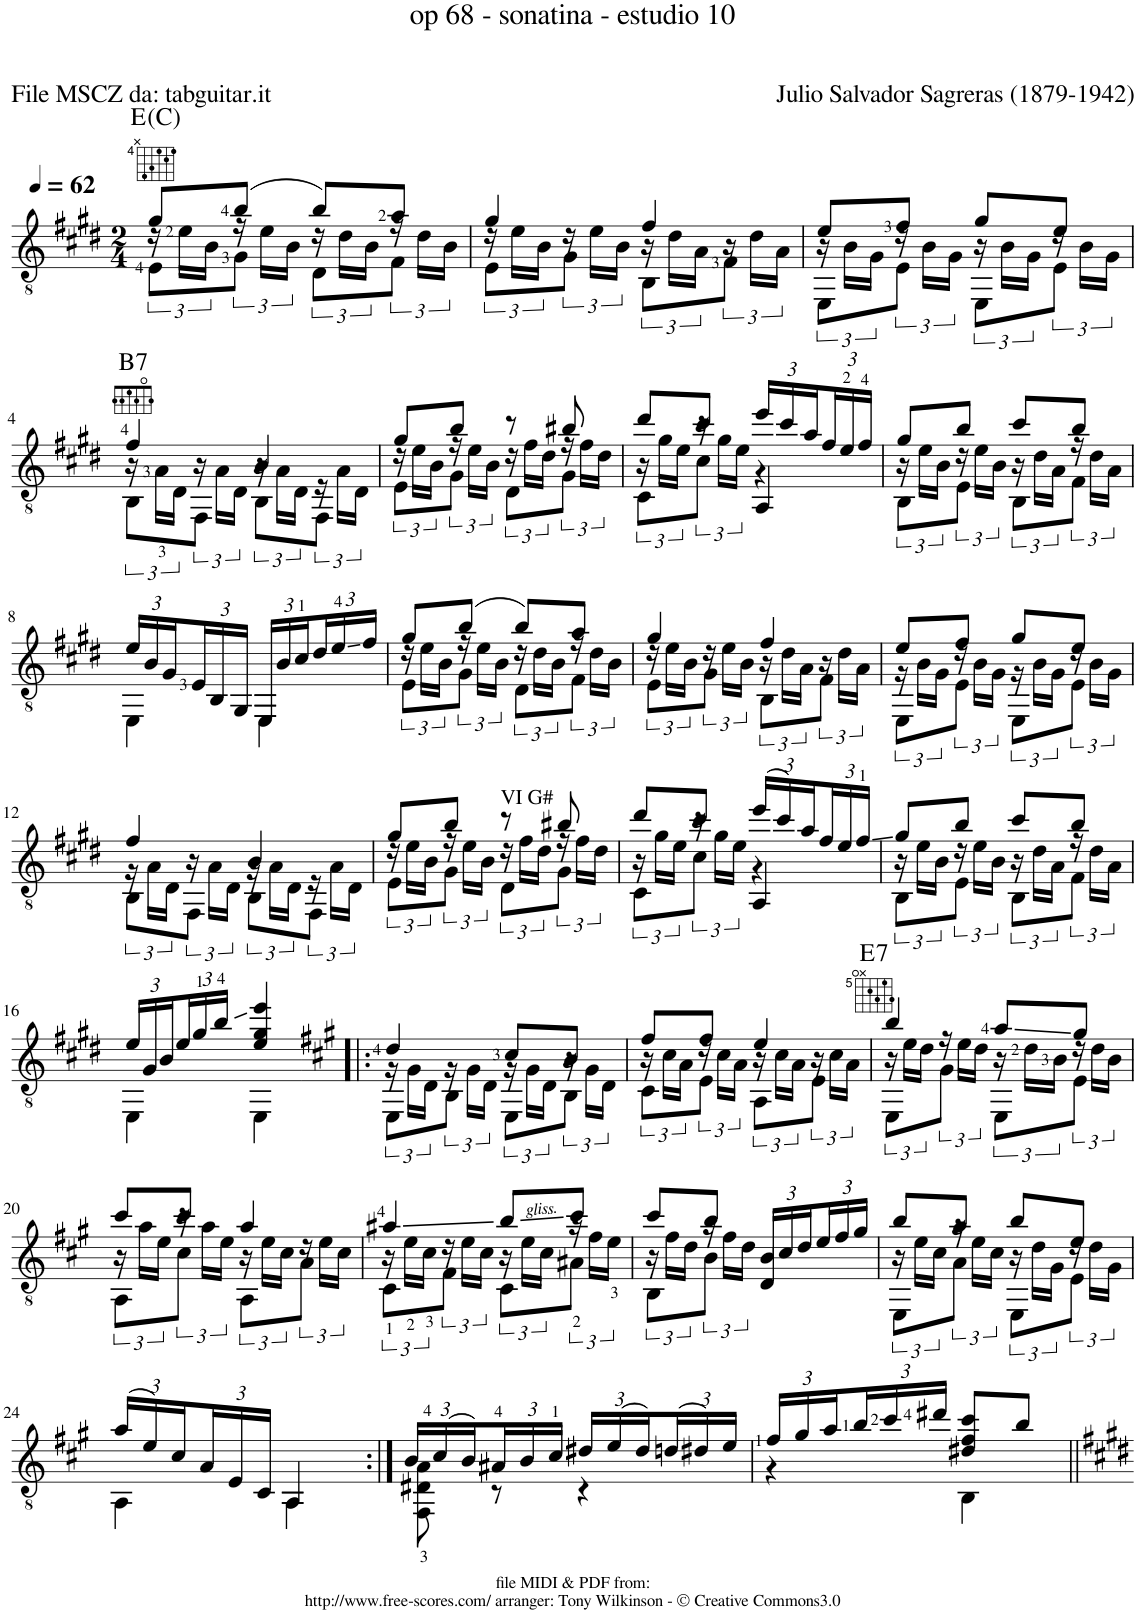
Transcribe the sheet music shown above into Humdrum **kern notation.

**kern	**harte
*part1	*part1
*staff1	*
*I"Guitar	*
*I'Guit.	*
*clefGv2	*
*k[f#c#g#d#]	*
*M2/4	*
*MM62	*
=1	=1
*^	*
*	*^	*
8g#/L	24r	8E\L	E:maj
.	24e\LL	.	.
.	24B\JJ	.	.
(8b/J	24r	8G#\J	.
.	24e\LL	.	.
.	24B\JJ	.	.
8b/L)	24r	8D#\L	.
.	24d#\LL	.	.
.	24B\JJ	.	.
8a/J	24r	8F#\J	.
.	24d#\LL	.	.
.	24B\JJ	.	.
=2	=2	=2	=2
4g#/	24r	8E\L	.
.	24e\LL	.	.
.	24B\JJ	.	.
.	24r	8G#\J	.
.	24e\LL	.	.
.	24B\JJ	.	.
4f#/	24r	8BB\L	.
.	24d#\LL	.	.
.	24A\JJ	.	.
.	24r	8F#\J	.
.	24d#\LL	.	.
.	24A\JJ	.	.
=3	=3	=3	=3
8e/L	24r	8EE\L	.
.	24B\LL	.	.
.	24G#\JJ	.	.
8f#/J	24r	8E\J	.
.	24B\LL	.	.
.	24G#\JJ	.	.
8g#/L	24r	8EE\L	.
.	24B\LL	.	.
.	24G#\JJ	.	.
8e/J	24r	8E\J	.
.	24B\LL	.	.
.	24G#\JJ	.	.
!!LO:LB:g=z	!!	!!
=4	=4	=4	=4
!	!	!	!LO:H:kt=7
4f#/	24r	8BB\L	B:7
.	24A\LL	.	.
.	24D#\JJ	.	.
.	24r	8FF#\J	.
.	24A\LL	.	.
.	24D#\JJ	.	.
4B/	24r	8BB\L	.
.	24A\LL	.	.
.	24D#\JJ	.	.
.	24r	8FF#\J	.
.	24A\LL	.	.
.	24D#\JJ	.	.
=5	=5	=5	=5
8g#/L	24r	8E\L	.
.	24e\LL	.	.
.	24B\JJ	.	.
8b/J	24r	8G#\J	.
.	24e\LL	.	.
.	24B\JJ	.	.
8r	24r	8D#\L	.
.	24f#\LL	.	.
.	24d#\JJ	.	.
8b#X/	24r	8G#\J	.
.	24f#\LL	.	.
.	24d#\JJ	.	.
=6	=6	=6	=6
8dd#/L	24r	8C#\L	.
.	24g#\LL	.	.
.	24e\JJ	.	.
8cc#/J	24r	8c#\J	.
.	24g#\LL	.	.
.	24e\JJ	.	.
*Xbrackettup	*	*	*
24ee/LL	4r	4AA/	.
24cc#/	.	.	.
24a/	.	.	.
24f#/	.	.	.
24e/	.	.	.
24f#/JJ	.	.	.
=7	=7	=7	=7
*	*brackettup	*	*
8g#/L	24r	8BB\L	.
.	24e\LL	.	.
.	24B\JJ	.	.
8b/J	24r	8E\J	.
.	24e\LL	.	.
.	24B\JJ	.	.
8cc#/L	24r	8BB\L	.
.	24d#\LL	.	.
.	24A\JJ	.	.
8b/J	24r	8F#\J	.
.	24d#\LL	.	.
.	24A\JJ	.	.
*v	*v	*v	*
!!LO:LB:g=z
=8	=8
*Xbrackettup	*
*^	*
24e/LL	4EE\	.
24B/	.	.
24G#/	.	.
24E/	.	.
24BB/	.	.
24GG#/JJ	.	.
24EE/LL	4EE\	.
24B/	.	.
24c#/	.	.
24d#/	.	.
24e/	.	.
24f#/JJ	.	.
=9	=9	=9
*	*brackettup	*
*	*^	*
8g#/L	24r	8E\L	.
.	24e\LL	.	.
.	24B\JJ	.	.
(8b/J	24r	8G#\J	.
.	24e\LL	.	.
.	24B\JJ	.	.
8b/L)	24r	8D#\L	.
.	24d#\LL	.	.
.	24B\JJ	.	.
8a/J	24r	8F#\J	.
.	24d#\LL	.	.
.	24B\JJ	.	.
=10	=10	=10	=10
4g#/	24r	8E\L	.
.	24e\LL	.	.
.	24B\JJ	.	.
.	24r	8G#\J	.
.	24e\LL	.	.
.	24B\JJ	.	.
4f#/	24r	8BB\L	.
.	24d#\LL	.	.
.	24A\JJ	.	.
.	24r	8F#\J	.
.	24d#\LL	.	.
.	24A\JJ	.	.
=11	=11	=11	=11
8e/L	24r	8EE\L	.
.	24B\LL	.	.
.	24G#\JJ	.	.
8f#/J	24r	8E\J	.
.	24B\LL	.	.
.	24G#\JJ	.	.
8g#/L	24r	8EE\L	.
.	24B\LL	.	.
.	24G#\JJ	.	.
8e/J	24r	8E\J	.
.	24B\LL	.	.
.	24G#\JJ	.	.
!!LO:LB:g=z	!!	!!
=12	=12	=12	=12
4f#/	24r	8BB\L	.
.	24A\LL	.	.
.	24D#\JJ	.	.
.	24r	8FF#\J	.
.	24A\LL	.	.
.	24D#\JJ	.	.
4B/	24r	8BB\L	.
.	24A\LL	.	.
.	24D#\JJ	.	.
.	24r	8FF#\J	.
.	24A\LL	.	.
.	24D#\JJ	.	.
=13	=13	=13	=13
8g#/L	24r	8E\L	.
.	24e\LL	.	.
.	24B\JJ	.	.
8b/J	24r	8G#\J	.
.	24e\LL	.	.
.	24B\JJ	.	.
!LO:TX:a:t=VI G#	!	!	!
8r	24r	8D#\L	.
.	24f#\LL	.	.
.	24d#\JJ	.	.
8b#X/	24r	8G#\J	.
.	24f#\LL	.	.
.	24d#\JJ	.	.
=14	=14	=14	=14
8dd#/L	24r	8C#\L	.
.	24g#\LL	.	.
.	24e\JJ	.	.
8cc#/J	24r	8c#\J	.
.	24g#\LL	.	.
.	24e\JJ	.	.
*Xbrackettup	*	*	*
(24ee/LL	4r	4AA/	.
24cc#/)	.	.	.
24a/	.	.	.
24f#/	.	.	.
24e/	.	.	.
24f#/JJ	.	.	.
=15	=15	=15	=15
*	*brackettup	*	*
8g#/L	24r	8BB\L	.
.	24e\LL	.	.
.	24B\JJ	.	.
8b/J	24r	8E\J	.
.	24e\LL	.	.
.	24B\JJ	.	.
8cc#/L	24r	8BB\L	.
.	24d#\LL	.	.
.	24A\JJ	.	.
8b/J	24r	8F#\J	.
.	24d#\LL	.	.
.	24A\JJ	.	.
*v	*v	*v	*
!!LO:LB:g=z
=16	=16
*Xbrackettup	*
*^	*
24e/LL	4EE\	.
24G#/	.	.
24B/	.	.
24e/	.	.
24g#/	.	.
24b/JJ	.	.
4e/ 4g#/ 4ee/	4EE\	.
*v	*v	*
=17!|:	=17!|:
*k[f#c#g#]	*
*^	*
*	*brackettup	*
*	*^	*
4d/	24r	8EE\L	.
.	24G#\LL	.	.
.	24D\JJ	.	.
.	24r	8BB\J	.
.	24G#\LL	.	.
.	24D\JJ	.	.
8c#/L	24r	8EE\L	.
.	24G#\LL	.	.
.	24D\JJ	.	.
8B/J	24r	8BB\J	.
.	24G#\LL	.	.
.	24D\JJ	.	.
=18	=18	=18	=18
8f#/L	24r	8C#\L	.
.	24c#\LL	.	.
.	24A\JJ	.	.
8f#/J	24r	8E\J	.
.	24c#\LL	.	.
.	24A\JJ	.	.
4e/	24r	8AA\L	.
.	24c#\LL	.	.
.	24A\JJ	.	.
.	24r	8E\J	.
.	24c#\LL	.	.
.	24A\JJ	.	.
=19	=19	=19	=19
!	!	!	!LO:H:kt=7
4b/	24r	8EE\L	E:7
.	24e\LL	.	.
.	24d\JJ	.	.
.	24r	8G#\J	.
.	24e\LL	.	.
.	24d\JJ	.	.
8a/L	24r	8EE\L	.
.	24d\LL	.	.
.	24B\JJ	.	.
8g#/J	24r	8E\J	.
.	24d\LL	.	.
.	24B\JJ	.	.
!!LO:LB:g=z	!!	!!
=20	=20	=20	=20
8cc#/L	24r	8AA\L	.
.	24a\LL	.	.
.	24e\JJ	.	.
8cc#/J	24r	8c#\J	.
.	24a\LL	.	.
.	24e\JJ	.	.
4a/	24r	8AA\L	.
.	24e\LL	.	.
.	24c#\JJ	.	.
.	24r	8A\J	.
.	24e\LL	.	.
.	24c#\JJ	.	.
=21	=21	=21	=21
4a#X/	24r	8C#\L	.
.	24e\LL	.	.
.	24c#\JJ	.	.
.	24r	8F#\J	.
.	24e\LL	.	.
.	24c#\JJ	.	.
8b/L	24r	8C#\L	.
.	24e\LL	.	.
.	24c#\JJ	.	.
8cc#/J	24r	8A#X\J	.
.	24f#\LL	.	.
.	24e\JJ	.	.
=22	=22	=22	=22
8cc#/L	24r	8BB\L	.
.	24f#\LL	.	.
.	24d\JJ	.	.
8b/J	24r	8B\J	.
.	24f#\LL	.	.
.	24d\JJ	.	.
*Xbrackettup	*	*	*
24B/LL	4ryy	4D/	.
24c#/	.	.	.
24d/	.	.	.
24e/	.	.	.
24f#/	.	.	.
24g#/JJ	.	.	.
=23	=23	=23	=23
*	*brackettup	*	*
8b/L	24r	8EE\L	.
.	24e\LL	.	.
.	24c#\JJ	.	.
8a/J	24r	8A\J	.
.	24e\LL	.	.
.	24c#\JJ	.	.
8b/L	24r	8EE\L	.
.	24d\LL	.	.
.	24G#\JJ	.	.
8e/J	24r	8E\J	.
.	24d\LL	.	.
.	24G#\JJ	.	.
*v	*v	*v	*
!!LO:LB:g=z
=24	=24
*Xbrackettup	*
*^	*
(24a/LL	4AA\	.
24e/)	.	.
24c#/	.	.
24A/	.	.
24E/	.	.
24C#/JJ	.	.
4AA/	4AA\	.
=25:|!	=25:|!	=25:|!
24B/LL	8FF#\ 8D#X\ 8A\	.
(24c#/	.	.
24B/)	.	.
24A#X/	8r	.
24B/	.	.
24c#/JJ	.	.
24d#X/LL	4r	.
(24e/	.	.
24d#/)	.	.
(24dn/	.	.
24d#X/)	.	.
24e/JJ	.	.
=26	=26	=26
24f#/LL	4r	.
24g#/	.	.
24a/	.	.
24b/	.	.
24cc#/	.	.
24dd#X/JJ	.	.
8d#X/ 8f#/ 8cc#/L	4BB\	.
8b/J	.	.
*v	*v	*
=||	=||
*-	*-
